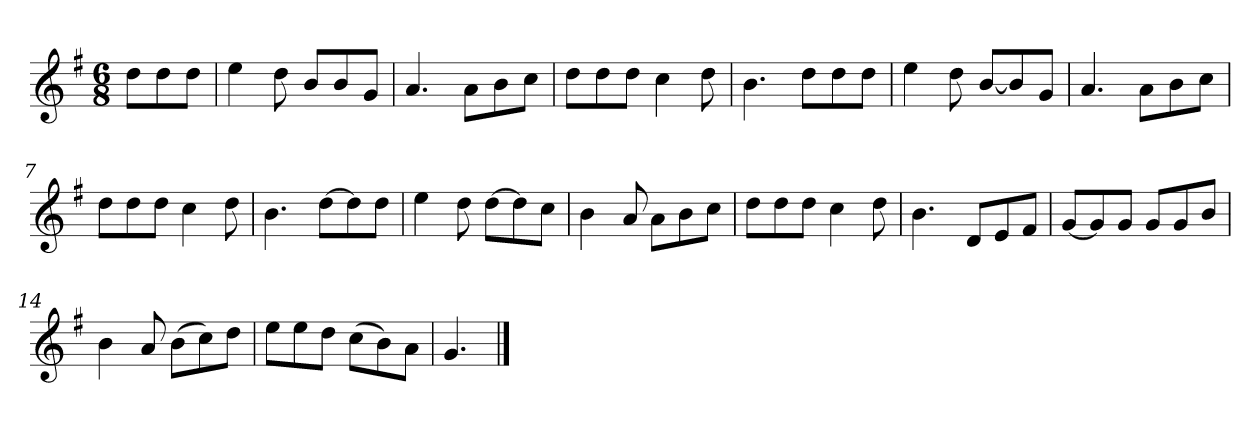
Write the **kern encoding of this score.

**kern
*part1
*staff1
*k[f#]
*M6/8
*MM120
=
8ddL
8dd
8ddJ
=1
4ee
8dd
8bL
8b
8gJ
=2
4.a
8aL
8b
8ccJ
=3
8ddL
8dd
8ddJ
4cc
8dd
=4
4.b
8ddL
8dd
8ddJ
=5
4ee
8dd
[8bL
8b]
8gJ
=6
4.a
8aL
8b
8ccJ
=7
8ddL
8dd
8ddJ
4cc
8dd
=8
4.b
[8ddL
8dd]
8ddJ
=9
4ee
8dd
[8ddL
8dd]
8ccJ
=10
4b
8a
8aL
8b
8ccJ
=11
8ddL
8dd
8ddJ
4cc
8dd
=12
4.b
8dL
8e
8f#J
=13
[8gL
8g]
8gJ
8gL
8g
8bJ
=14
4b
8a
(8bL
8cc)
8ddJ
=15
8eeL
8ee
8ddJ
(8ccL
8b)
8aJ
=16
4.g
==
*-
